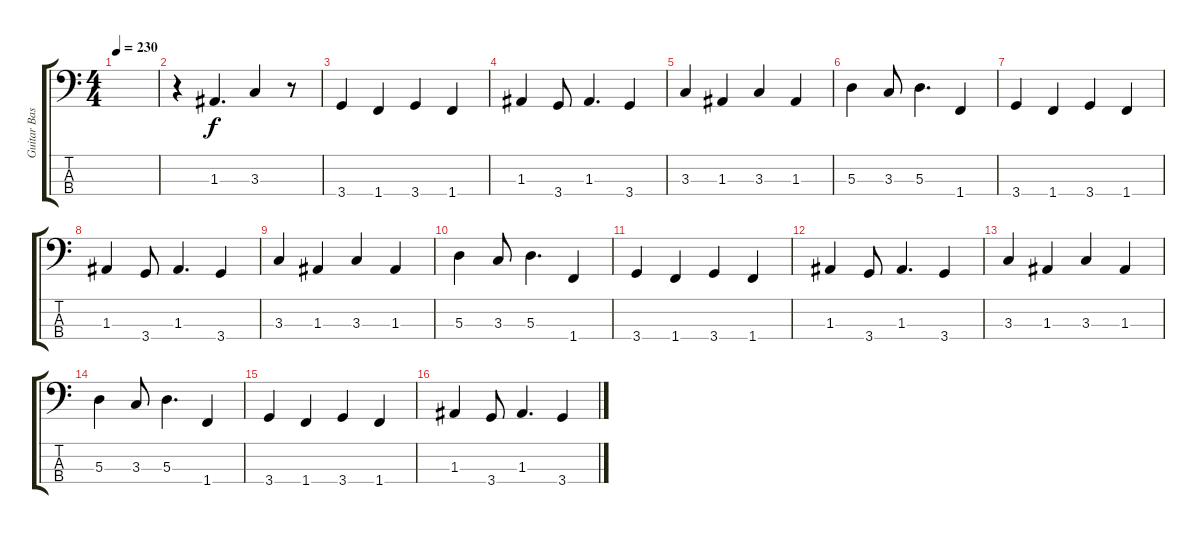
\track ("Guitar Bass : Akiyama Mio - Tan" "Guitar Bas") {instrument electricbasspick}
\staff {score tabs}
\tuning (G2 D2 A1 E1) {hide}
\ts (4 4)
\tempo 230
\clef f4
\ks c
|
r.4 1.3.4{d} 3.3.4 r.8 |
3.4.4 1.4.4 3.4.4 1.4.4 |
1.3.4 3.4.8 1.3.4{d} 3.4.4 |
3.3.4 1.3.4 3.3.4 1.3.4 |
5.3.4 3.3.8 5.3.4{d} 1.4.4 |
3.4.4 1.4.4 3.4.4 1.4.4 |
1.3.4 3.4.8 1.3.4{d} 3.4.4 |
3.3.4 1.3.4 3.3.4 1.3.4 |
5.3.4 3.3.8 5.3.4{d} 1.4.4 |
3.4.4 1.4.4 3.4.4 1.4.4 |
1.3.4 3.4.8 1.3.4{d} 3.4.4 |
3.3.4 1.3.4 3.3.4 1.3.4 |
5.3.4 3.3.8 5.3.4{d} 1.4.4 |
3.4.4 1.4.4 3.4.4 1.4.4 |
1.3.4 3.4.8 1.3.4{d} 3.4.4
